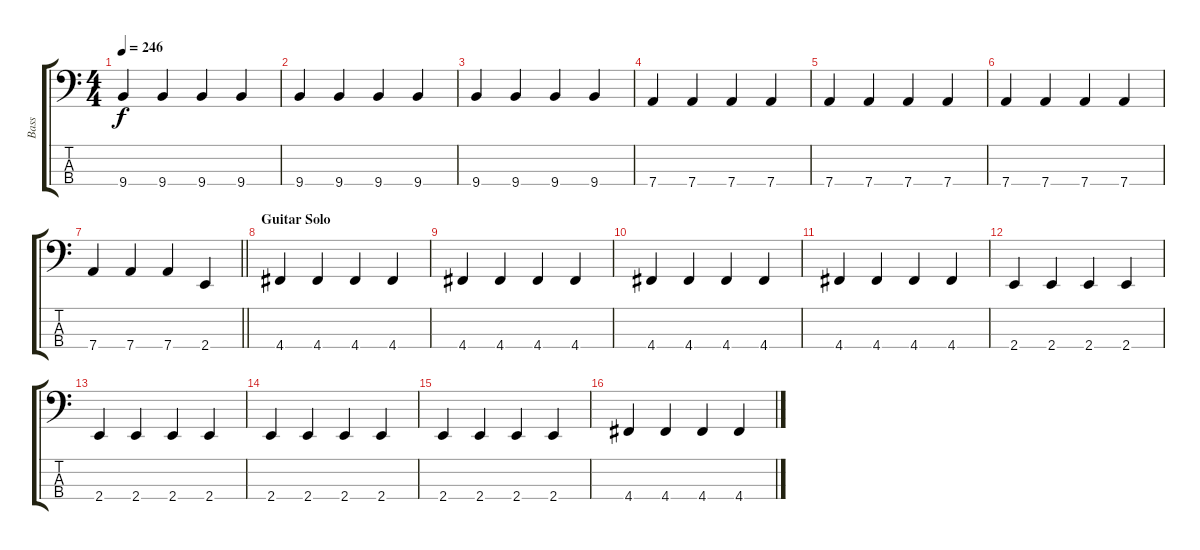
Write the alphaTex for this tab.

\track ("Bass" "Bass") {instrument electricbassfinger}
\staff {score tabs}
\tuning (G2 D2 A1 D1) {hide}
\ts (4 4)
\tempo 246
\clef f4
\ks c
9.4.4{dy f} 9.4.4 9.4.4 9.4.4 |
9.4.4 9.4.4 9.4.4 9.4.4 |
9.4.4 9.4.4 9.4.4 9.4.4 |
7.4.4 7.4.4 7.4.4 7.4.4 |
7.4.4 7.4.4 7.4.4 7.4.4 |
7.4.4 7.4.4 7.4.4 7.4.4 |
\barLineRight lightlight
7.4.4 7.4.4 7.4.4 2.4.4 |
\section ("" "Guitar Solo")
4.4.4 4.4.4 4.4.4 4.4.4 |
4.4.4 4.4.4 4.4.4 4.4.4 |
4.4.4 4.4.4 4.4.4 4.4.4 |
4.4.4 4.4.4 4.4.4 4.4.4 |
2.4.4 2.4.4 2.4.4 2.4.4 |
2.4.4 2.4.4 2.4.4 2.4.4 |
2.4.4 2.4.4 2.4.4 2.4.4 |
2.4.4 2.4.4 2.4.4 2.4.4 |
4.4.4 4.4.4 4.4.4 4.4.4
